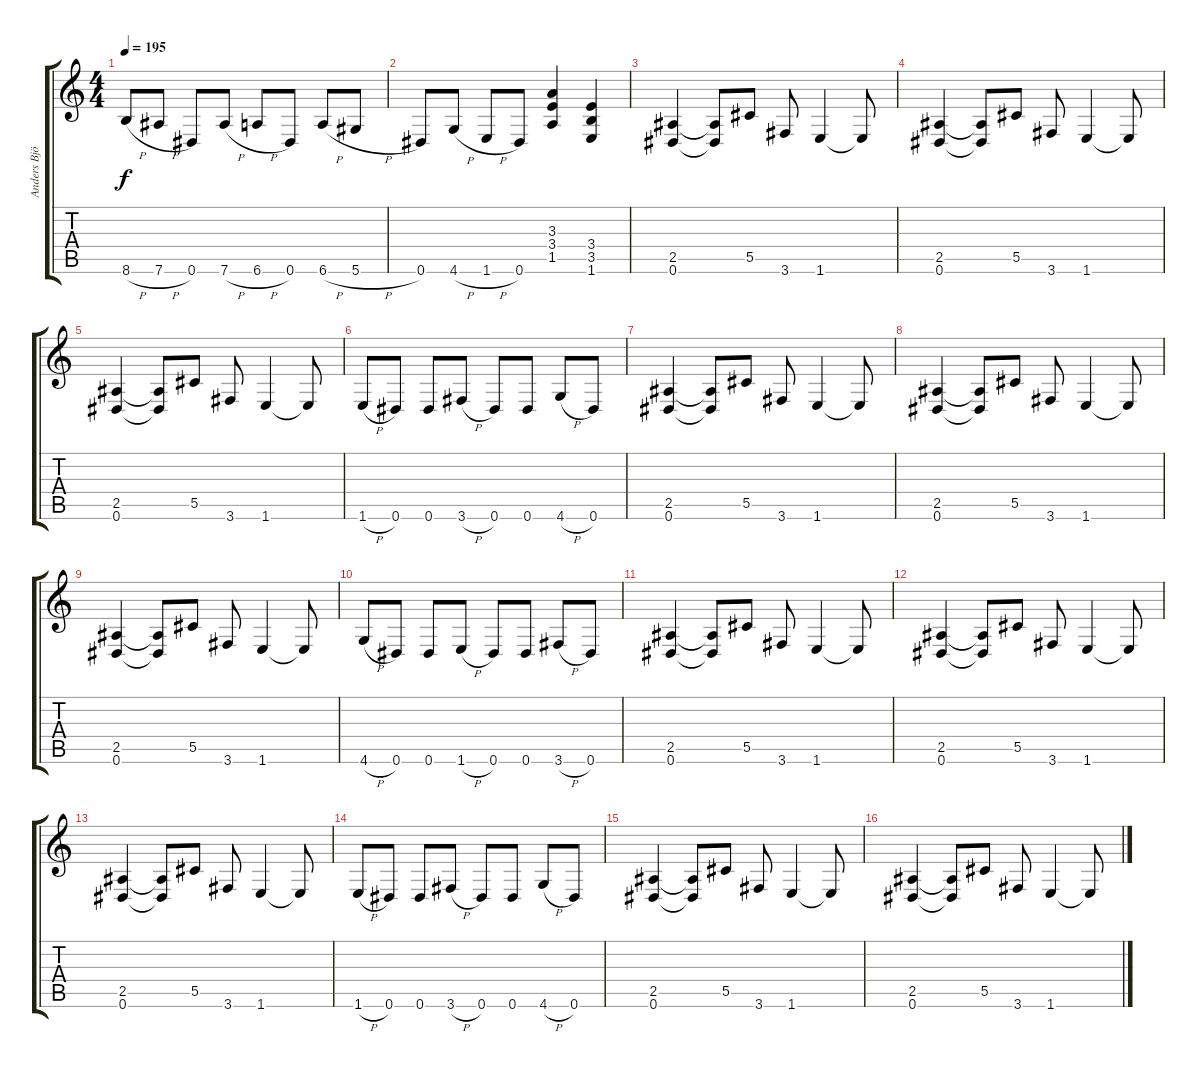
\track ("Anders Björler" "Anders Bjö") {instrument distortionguitar}
\staff {score tabs}
\tuning (Eb4 Bb3 Gb3 Db3 Ab2 Eb2) {hide}
\ts (4 4)
\tempo 195
\clef g2
\ks c
8.6{h}.8{dy f} 7.6{h}.8 0.6.8 7.6{h}.8 6.6{h}.8 0.6.8 6.6{h}.8 5.6{h}.8 |
0.6.8 4.6{h}.8 1.6{h}.8 0.6.8 (3.3 3.4 1.5).4 (3.4 3.5 1.6).4 |
(2.5 0.6).4 (2.5{t} 0.6{t}).8 5.5.8 3.6.8 1.6.4 1.6{t}.8 |
(2.5 0.6).4 (2.5{t} 0.6{t}).8 5.5.8 3.6.8 1.6.4 1.6{t}.8 |
(2.5 0.6).4 (2.5{t} 0.6{t}).8 5.5.8 3.6.8 1.6.4 1.6{t}.8 |
1.6{h}.8 0.6.8 0.6.8 3.6{h}.8 0.6.8 0.6.8 4.6{h}.8 0.6.8 |
(2.5 0.6).4 (2.5{t} 0.6{t}).8 5.5.8 3.6.8 1.6.4 1.6{t}.8 |
(2.5 0.6).4 (2.5{t} 0.6{t}).8 5.5.8 3.6.8 1.6.4 1.6{t}.8 |
(2.5 0.6).4 (2.5{t} 0.6{t}).8 5.5.8 3.6.8 1.6.4 1.6{t}.8 |
4.6{h}.8 0.6.8 0.6.8 1.6{h}.8 0.6.8 0.6.8 3.6{h}.8 0.6.8 |
(2.5 0.6).4 (2.5{t} 0.6{t}).8 5.5.8 3.6.8 1.6.4 1.6{t}.8 |
(2.5 0.6).4 (2.5{t} 0.6{t}).8 5.5.8 3.6.8 1.6.4 1.6{t}.8 |
(2.5 0.6).4 (2.5{t} 0.6{t}).8 5.5.8 3.6.8 1.6.4 1.6{t}.8 |
1.6{h}.8 0.6.8 0.6.8 3.6{h}.8 0.6.8 0.6.8 4.6{h}.8 0.6.8 |
(2.5 0.6).4 (2.5{t} 0.6{t}).8 5.5.8 3.6.8 1.6.4 1.6{t}.8 |
(2.5 0.6).4 (2.5{t} 0.6{t}).8 5.5.8 3.6.8 1.6.4 1.6{t}.8
